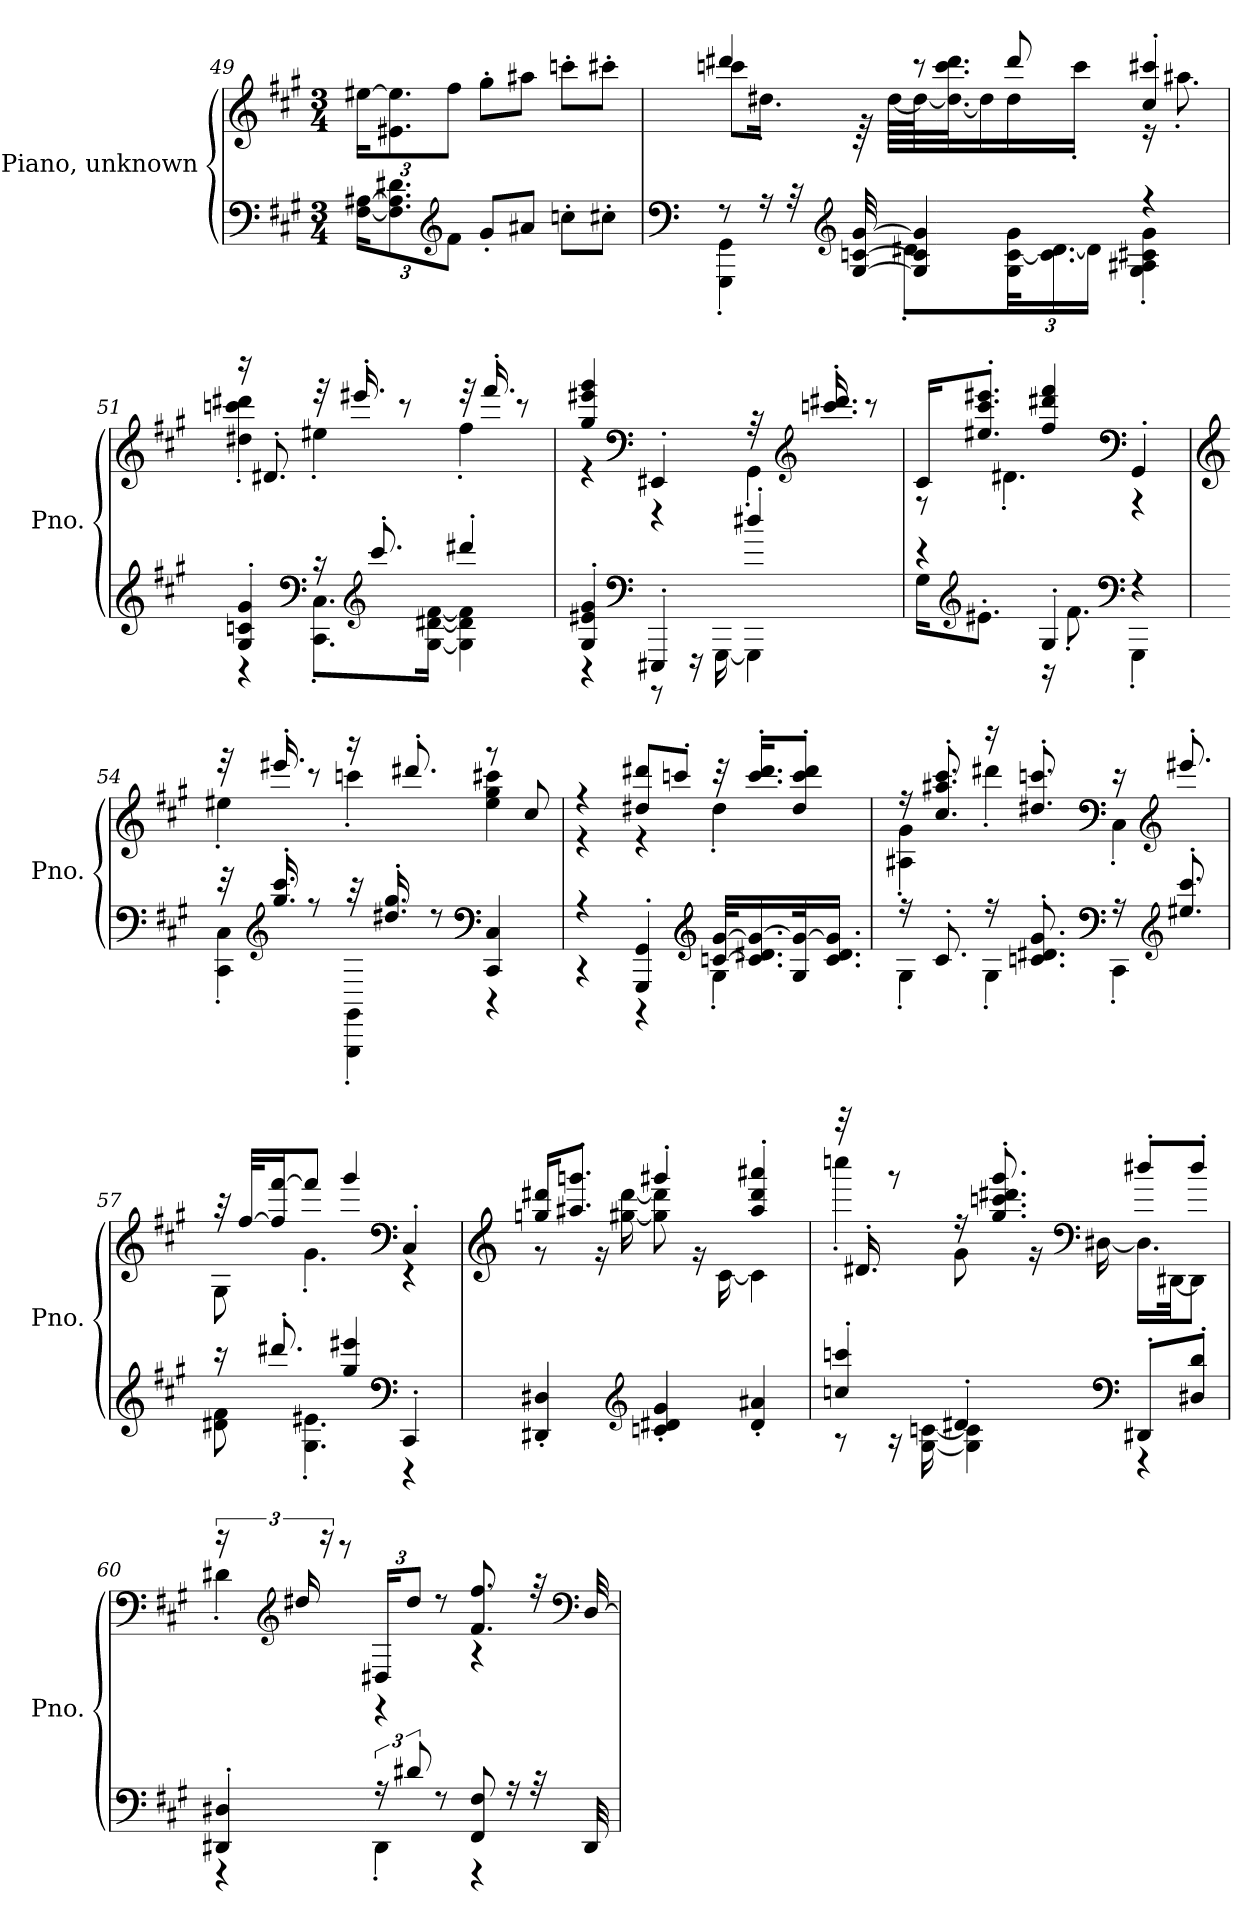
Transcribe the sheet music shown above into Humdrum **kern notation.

**kern	**kern
*part1	*part1
*staff2	*staff1
*I"Piano, unknown	*
*I'Pno.	*
!!LO:LB:g=z
*clefF4	*clefG2
*k[f#c#g#]	*k[f#c#g#]
*M3/4	*M3/4
*Xbrackettup	*Xbrackettup
=49	=49
[24F#\ [24A#X\KL	[24ee#X\KL
12.F#\] 12.A#\] 12.d#X\	12.e#X\ 12.ee#\]
*clefG2	*
12f#\J	12ff#\J
8g#'/L	8gg#'\L
8a#X/J	8aa#X\J
8ccn'\L	8cccn'\L
8cc#X'\J	8ccc#X'\J
=50	=50
*clefF4	*
*^	*^
8r	4GGG#\' 4GG#\'	4ddd#X/	8cccn\L
16r	.	.	16.dd#X'\Jk
32r	.	.	.
*clefG2	*	*	*
[32G#/ [32cn/ [32g#/	.	.	64r
.	.	.	[64dd#\LLLL
4G#/] 4c/] 4g#/]	8d#X'\L	8r	64dd#\J_
.	.	.	32.dd#\_ 32.ccc\ 32.ddd#\J
.	.	.	16dd#\]
.	48G#\ [48c\ 48g#\KL	8ddd#/	16dd#\
.	24.c\] [24.d#\	.	.
.	.	.	16ccc'\JJ
.	24d#\JJ]	.	.
4r	4G#\' 4A#X\' 4c#X\' 4g#\'	4cc#/' 4ccc#X/'	16r
.	.	.	8.aa#X'\
!!LO:LB:g=z	!!
=51	=51	=51	=51
4G#/' 4cn/' 4g#/'	4r	16r	4dd#X\' 4cccn\' 4ddd#X\'
.	.	8.d#X'/	.
*clefF4	*	*	*
16r	8.CC#\' 8.C#\'L	32r	4ee#X'\
.	.	16.eee#X'/	.
*clefG2	*	*	*
8.ccc#'/	.	.	.
.	.	8r	.
.	[16G#\ [16d#X\ [16f#\Jk	.	.
4ddd#X'/	4G#\] 4d#\] 4f#\]	32r	4ff#'\
.	.	16.fff#'/	.
.	.	8r	.
=52	=52	=52	=52
4G#/' 4e#X/' 4g#/'	4r	4gg#/ 4eee#X/ 4ggg#/	4r
*clefF4	*	*clefF4	*
4EEE#X'/	8r	4EE#X'/	4r
.	16r	.	.
.	[16GGG#\	.	.
4dd#X'/	4GGG#\]	32r	4GG#'\
*	*	*clefG2	*
.	.	16.cccn/' 16.ddd#X/'	.
.	.	8r	.
!!LO:PB:g=z	!!
=53	=53	=53	=53
4r	16G#\KL	16c#/KL	8r
*clefG2	*	*	*
.	8.e#X'\J	8.ee#X/' 8.ccc#/' 8.eee#X/'J	.
.	.	.	4.d#X'\
4G#'/	16r	4ff#/ 4ddd#X/ 4fff#/	.
.	8.f#'\	.	.
*clefF4	*	*clefF4	*
4r	4GGG#'\	4GG#'/	4r
=54	=54	=54	=54
*	*	*clefG2	*
32r	4CC#\' 4C#\'	32r	4ee#X'\
*clefG2	*	*	*
16.gg#/' 16.ccc#/'	.	16.eee#X'/	.
8r	.	8r	.
32r	4GGG#\' 4GG#\'	16r	4cccn'\
16.dd#X/' 16.gg#/'	.	.	.
.	.	8.ddd#X'/	.
8r	.	.	.
*clefF4	*	*	*
4CC#/ 4C#/	4r	8r	4ee#\ 4gg#\ 4ccc#X\
.	.	8cc#/	.
!!LO:LB:g=z	!!
=55	=55	=55	=55
4r	4r	4r	4r
4GGG#/' 4GG#/'	4r	8dd#X/ 8ddd#X/L	4r
.	.	8cccn'/J	.
*clefG2	*	*	*
[32cn/ [32g#/KLL	4G#'\	32r	4dd#'\
16.c/] 16.d#X/ 16.g#/_	.	16.ccc/' 16.ddd#/'KL	.
32G#/ 32g#/_K	.	8dd#/' 8ccc/' 8ddd#/'J	.
16.c/ 16.d#/ 16.g#/]JJ	.	.	.
=56	=56	=56	=56
16r	4G#'\	16r	4A#X\' 4g#\'
8.c#'/	.	8.cc#/' 8.aa#X/' 8.ccc#/'	.
16r	4G#'\	16r	4ddd#X'\
8.cn/' 8.d#X/' 8.g#/'	.	8.dd#X/' 8.cccn/'	.
*clefF4	*	*clefF4	*
16r	4CC#'\	16r	4C#'\
*clefG2	*	*clefG2	*
8.ee#X/' 8.ccc#/'	.	8.eee#X'/	.
!!LO:LB:g=z	!!
=57	=57	=57	=57
16r	8d#X\ 8f#\	32r	8G#\
.	.	[32ff#/KLL	.
8.ddd#X'/	.	16ff#/] [16fff#/J	.
.	4.G#\' 4.e#X\'	8fff#/J]	4.g#'\
4gg#/ 4eee#X/	.	4ggg#/	.
*clefF4	*	*clefF4	*
4CC#'/	4r	4C#'/	4r
*v	*v	*	*
=58	=58	=58
*	*clefG2	*
4DD#X/' 4D#X/'	16ggn/ 16ddd#X/KL	8r
.	8.aa#X/' 8.gggn/'J	.
.	.	16r
.	.	[16gg#X\ [16ddd#\
*clefG2	*	*
4cn/' 4d#X/' 4g#/'	4ggg#X'/	8gg#\] 8ddd#\]
.	.	16r
.	.	[16c#\
4d#/' 4a#X/'	4aa#/' 4ddd#/' 4aaa#X/'	4c#\]
!!LO:LB:g=z	!!
=59	=59	=59
*^	*	*
4ccn/' 4cccn/'	8r	32r	4ccccn'\
.	.	16.d#X'/	.
.	16r	8r	.
.	[16G#\ [16cn\	.	.
4d#X'/	4G#\] 4c\]	16r	8g#\
.	.	8.gg#/' 8.cccn/' 8.ddd#X/' 8.ggg#/'	.
.	.	.	16r
*	*	*clefF4	*
.	.	.	[16D#X\
*clefF4	*	*	*
8DD#X'/L	4r	8dd#X'/L	16.D#\LL]
.	.	.	[32DD#X\JK
8D#X/' 8d#/'J	.	8dd#'/J	8DD#\J]
=60	=60	=60	=60
*	*	*brackettup	*
4DD#X/' 4D#X/'	4r	24r	4d#X'\
*	*	*clefG2	*
.	.	24dd#X/	.
.	.	24r	.
.	.	8r	.
*brackettup	*	*Xbrackettup	*
24r	4DD#'\	24D#X/KL	4r
12d#X/	.	12dd#/J	.
8r	.	8r	.
8FF#/ 8F#/	4r	8.f#/ 8.ff#/	4r
16r	.	.	.
32r	.	32r	.
*	*	*clefF4	*
32DD#/	.	[32D#/	.
*v	*v	*	*
*	*v	*v
=	=
*-	*-
